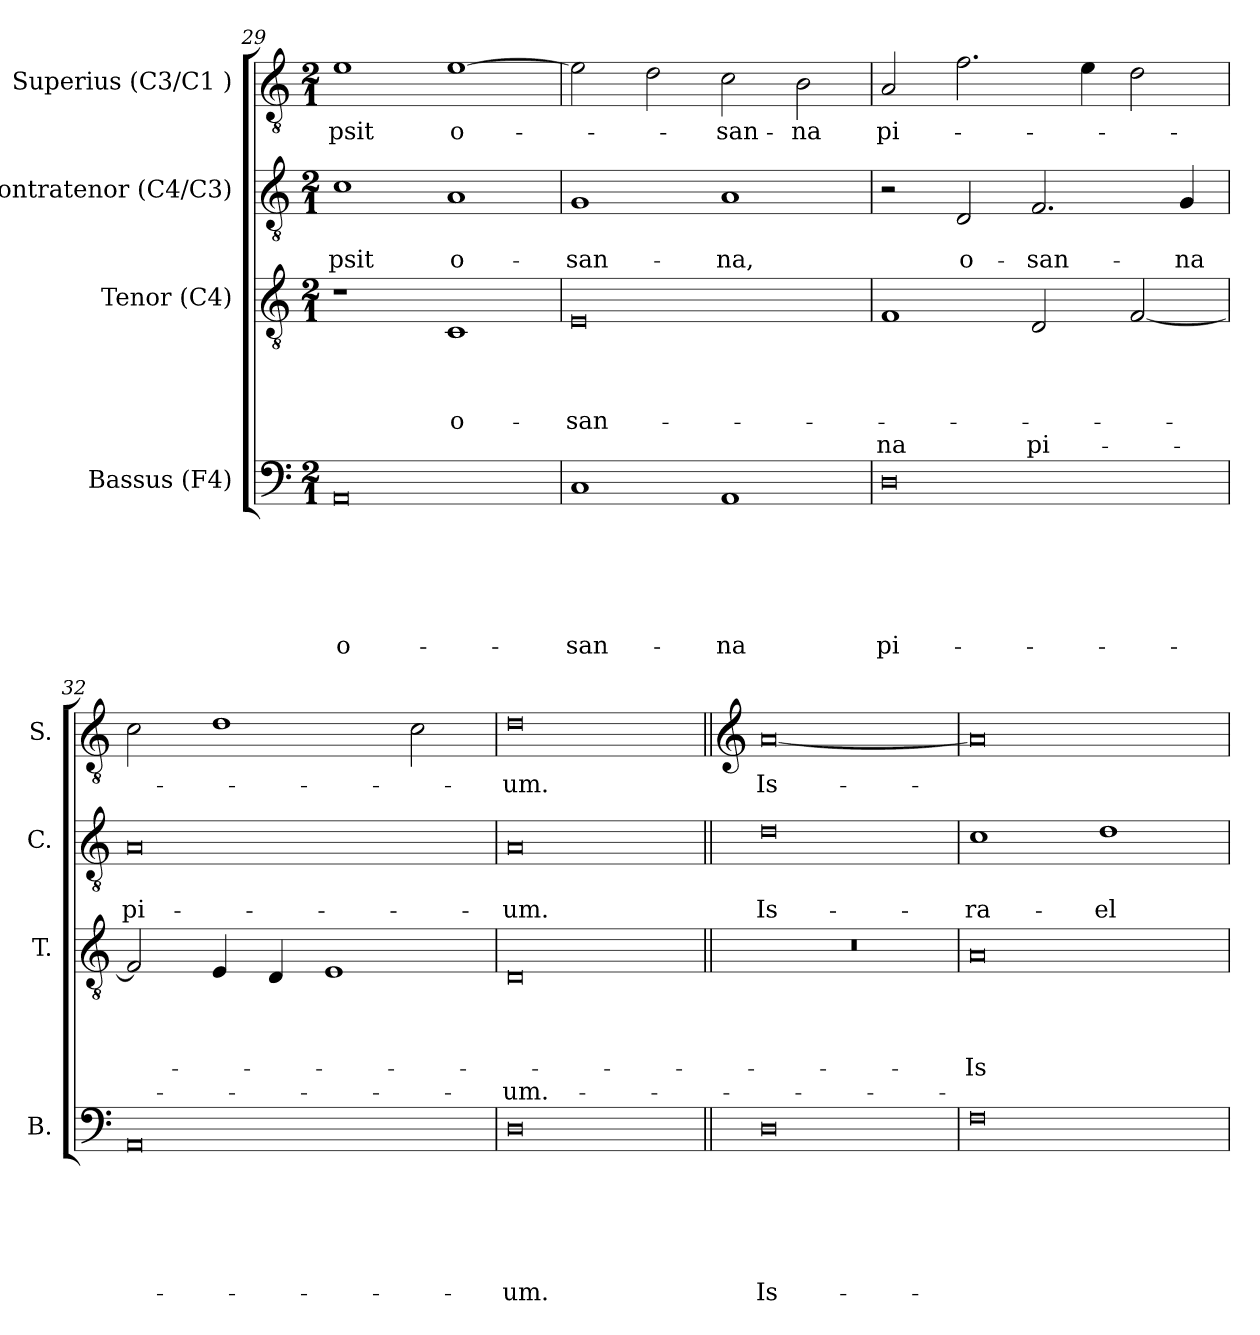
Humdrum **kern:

**kern	**text	**text	**text	**text	**text	**text	**kern	**text	**text	**text	**text	**text	**kern	**text	**text	**kern	**text
*part4	*part4	*part4	*part4	*part4	*part4	*part4	*part3	*part3	*part3	*part3	*part3	*part3	*part2	*part2	*part2	*part1	*part1
*staff4	*staff4	*staff4	*staff4	*staff4	*staff4	*staff4	*staff3	*staff3	*staff3	*staff3	*staff3	*staff3	*staff2	*staff2	*staff2	*staff1	*staff1
*I"Bassus (F4)	*	*	*	*	*	*	*I"Tenor (C4)	*	*	*	*	*	*I"Contratenor (C4/C3)	*	*	*I"Superius (C3/C1 )	*
*I'B.	*	*	*	*	*	*	*I'T.	*	*	*	*	*	*I'C.	*	*	*I'S.	*
*clefF4	*	*	*	*	*	*	*clefGv2	*	*	*	*	*	*clefGv2	*	*	*clefGv2	*
*k[]	*	*	*	*	*	*	*k[]	*	*	*	*	*	*k[]	*	*	*k[]	*
*C:	*	*	*	*	*	*	*C:	*	*	*	*	*	*C:	*	*	*C:	*
*M2/1	*	*	*	*	*	*	*M2/1	*	*	*	*	*	*M2/1	*	*	*M2/1	*
=29	=29	=29	=29	=29	=29	=29	=29	=29	=29	=29	=29	=29	=29	=29	=29	=29	=29
!	!	!	!	!	!	!LO:LY:b	!	!	!	!	!	!	!	!	!LO:LY:b	!	!LO:LY:b
0AA	.	.	.	.	.	o-	1r	.	.	.	.	.	1c	.	-psit	1e	-psit
!	!	!	!	!	!	!	!	!	!	!	!LO:LY:b	!	!	!	!LO:LY:b	!	!LO:LY:b
.	.	.	.	.	.	.	1C	.	.	.	o-	.	1A	.	o-	[>1e	o-
=30	=30	=30	=30	=30	=30	=30	=30	=30	=30	=30	=30	=30	=30	=30	=30	=30	=30
!	!	!	!	!	!	!LO:LY:b	!	!	!	!	!LO:LY:b	!	!	!	!LO:LY:b	!	!
1C	.	.	.	.	.	-san-	0E	.	.	.	-san-	.	1G	.	-san-	2e\]	.
.	.	.	.	.	.	.	.	.	.	.	.	.	.	.	.	2d\	.
!	!	!	!	!	!	!LO:LY:b	!	!	!	!	!	!	!	!	!LO:LY:b	!	!LO:LY:b
1AA	.	.	.	.	.	-na	.	.	.	.	.	.	1A	.	-na,	2c\	-san-
!	!	!	!	!	!	!	!	!	!	!	!	!	!	!	!	!	!LO:LY:b
.	.	.	.	.	.	.	.	.	.	.	.	.	.	.	.	2B\	-na
!!LO:LB:g=z
=31	=31	=31	=31	=31	=31	=31	=31	=31	=31	=31	=31	=31	=31	=31	=31	=31	=31
!	!	!	!	!	!	!LO:LY:b	!	!	!	!	!	!LO:LY:b	!	!	!	!	!LO:LY:b
0D	.	.	.	.	.	pi-	1F	.	.	.	.	na	2r	.	.	2A/	pi-
!	!	!	!	!	!	!	!	!	!	!	!	!	!	!	!LO:LY:b	!	!
.	.	.	.	.	.	.	.	.	.	.	.	.	2D/	.	o-	2.f\	.
!	!	!	!	!	!	!	!	!	!	!	!	!LO:LY:b	!	!	!LO:LY:b	!	!
.	.	.	.	.	.	.	2D/	.	.	.	.	pi-	2.F/	.	-san-	.	.
.	.	.	.	.	.	.	.	.	.	.	.	.	.	.	.	4e\	.
.	.	.	.	.	.	.	[<2F/	.	.	.	.	.	.	.	.	2d\	.
!	!	!	!	!	!	!	!	!	!	!	!	!	!	!	!LO:LY:b	!	!
.	.	.	.	.	.	.	.	.	.	.	.	.	4G/	.	-na	.	.
=32	=32	=32	=32	=32	=32	=32	=32	=32	=32	=32	=32	=32	=32	=32	=32	=32	=32
!	!	!	!	!	!	!	!	!	!	!	!	!	!	!	!LO:LY:b	!	!
0AA	.	.	.	.	.	.	2F/]	.	.	.	.	.	0A	.	pi-	2c\	.
.	.	.	.	.	.	.	4E/	.	.	.	.	.	.	.	.	1d	.
.	.	.	.	.	.	.	4D/	.	.	.	.	.	.	.	.	.	.
.	.	.	.	.	.	.	1E	.	.	.	.	.	.	.	.	.	.
.	.	.	.	.	.	.	.	.	.	.	.	.	.	.	.	2c\	.
=33	=33	=33	=33	=33	=33	=33	=33	=33	=33	=33	=33	=33	=33	=33	=33	=33	=33
!	!	!	!	!	!	!LO:LY:b	!	!	!	!	!	!LO:LY:b	!	!	!LO:LY:b	!	!LO:LY:b
0D	.	.	.	.	.	-um.	0D	.	.	.	.	-um.-	0A	.	-um.	0d	-um.
=34||	=34||	=34||	=34||	=34||	=34||	=34||	=34||	=34||	=34||	=34||	=34||	=34||	=34||	=34||	=34||	=34||	=34||
*	*	*	*	*	*	*	*	*	*	*	*	*	*	*	*	*clefG2	*
!	!	!	!	!	!	!LO:LY:b	!	!	!	!	!	!	!	!	!LO:LY:b	!	!LO:LY:b
0D	.	.	.	.	.	Is-	0r	.	.	.	.	.	0d	.	Is-	[<0a	Is-
=35	=35	=35	=35	=35	=35	=35	=35	=35	=35	=35	=35	=35	=35	=35	=35	=35	=35
!	!	!	!	!	!	!	!	!	!	!	!LO:LY:b	!	!	!	!LO:LY:b	!	!
0F	.	.	.	.	.	.	0A	.	.	.	-Is-	.	1c	.	-ra-	0a]	.
!	!	!	!	!	!	!	!	!	!	!	!	!	!	!	!LO:LY:b	!	!
.	.	.	.	.	.	.	.	.	.	.	.	.	1d	.	-el	.	.
=	=	=	=	=	=	=	=	=	=	=	=	=	=	=	=	=	=
*-	*-	*-	*-	*-	*-	*-	*-	*-	*-	*-	*-	*-	*-	*-	*-	*-	*-
